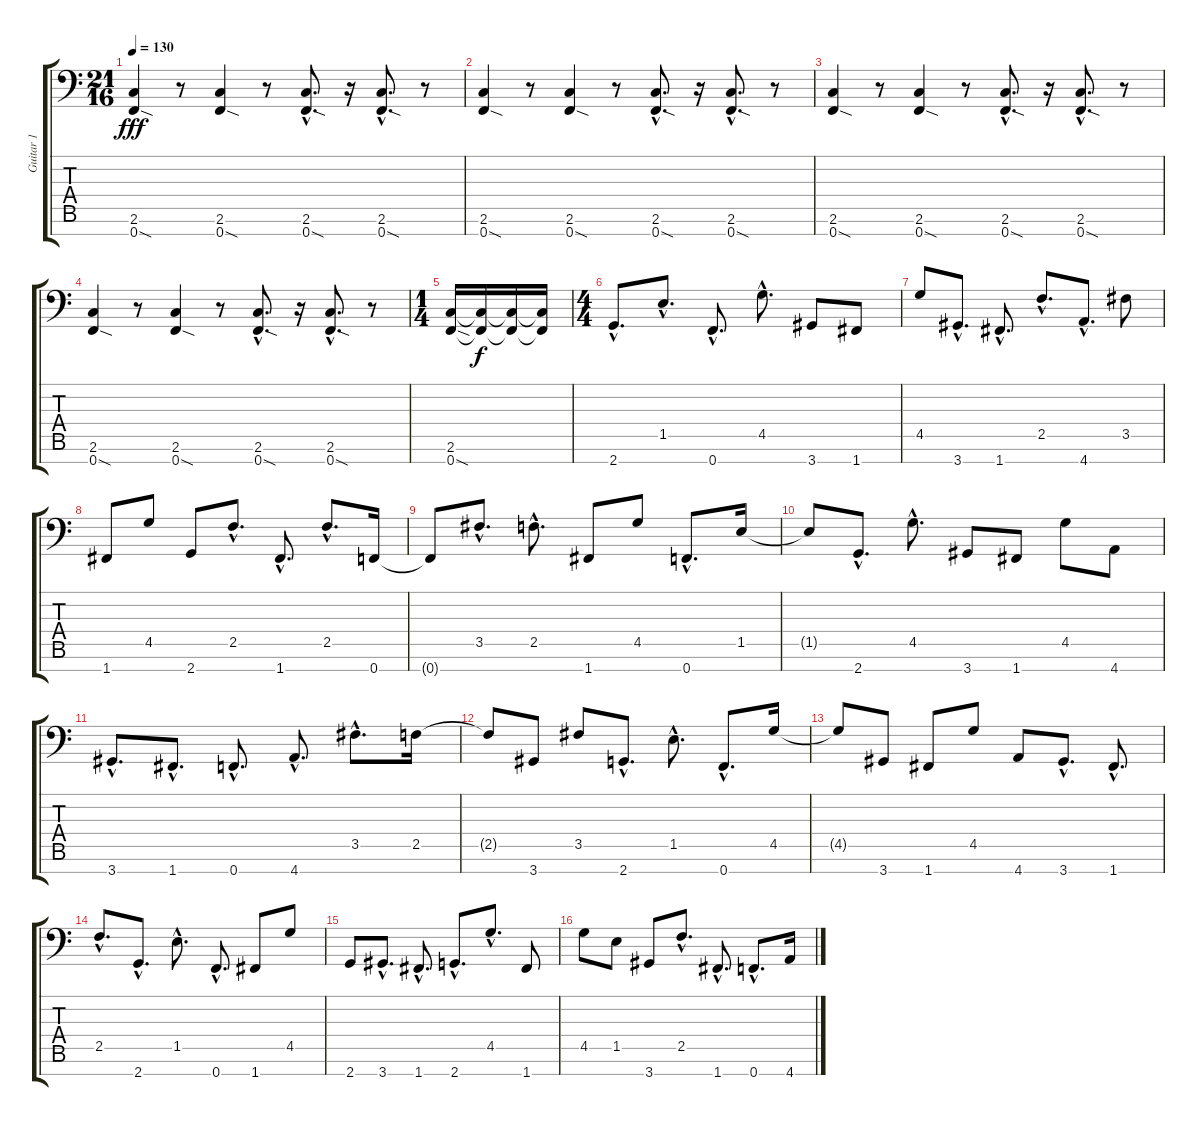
\track ("Guitar 1" "Guitar 1") {instrument overdrivenguitar}
\staff {score tabs}
\tuning (Bb3 Gb3 Db3 Ab2 Eb2 Bb1 F1) {hide}
\ts (21 16)
\tempo 130
\clef f4
\ks c
(2.6 0.7{sod}).4{dy fff} r.8 (2.6 0.7{sod}).4 r.8 (2.6{hac} 0.7{sod hac}).8{d} r.16 (2.6{hac} 0.7{sod hac}).8{d} r.8 |
(2.6 0.7{sod}).4 r.8 (2.6 0.7{sod}).4 r.8 (2.6{hac} 0.7{sod hac}).8{d} r.16 (2.6{hac} 0.7{sod hac}).8{d} r.8 |
(2.6 0.7{sod}).4 r.8 (2.6 0.7{sod}).4 r.8 (2.6{hac} 0.7{sod hac}).8{d} r.16 (2.6{hac} 0.7{sod hac}).8{d} r.8 |
(2.6 0.7{sod}).4 r.8 (2.6 0.7{sod}).4 r.8 (2.6{hac} 0.7{sod hac}).8{d} r.16 (2.6{hac} 0.7{sod hac}).8{d} r.8 |
\ts (1 4)
(2.6 0.7{sod}).16 (2.6{t} 0.7{t}).16{dy f} (2.6{t} 0.7{t}).16 (2.6{t} 0.7{t}).16 |
\ts (4 4)
2.7{hac}.8{d} 1.5{hac}.8{d} 0.7{hac}.8{d} 4.5{hac}.8{d} 3.7.8 1.7.8 |
4.5.8 3.7{hac}.8{d} 1.7{hac}.8{d} 2.5{hac}.8{d} 4.7{hac}.8{d} 3.5.8 |
1.7.8 4.5.8 2.7.8 2.5{hac}.8{d} 1.7{hac}.8{d} 2.5{hac}.8{d} 0.7.16 |
0.7{t}.8 3.5{hac}.8{d} 2.5{hac}.8{d} 1.7.8 4.5.8 0.7{hac}.8{d} 1.5.16 |
1.5{t}.8 2.7{hac}.8{d} 4.5{hac}.8{d} 3.7.8 1.7.8 4.5.8 4.7.8 |
3.7{hac}.8{d} 1.7{hac}.8{d} 0.7{hac}.8{d} 4.7{hac}.8{d} 3.5{hac}.8{d} 2.5.16 |
2.5{t}.8 3.7.8 3.5.8 2.7{hac}.8{d} 1.5{hac}.8{d} 0.7{hac}.8{d} 4.5.16 |
4.5{t}.8 3.7.8 1.7.8 4.5.8 4.7.8 3.7{hac}.8{d} 1.7{hac}.8{d} |
2.5{hac}.8{d} 2.7{hac}.8{d} 1.5{hac}.8{d} 0.7{hac}.8{d} 1.7.8 4.5.8 |
2.7.8 3.7{hac}.8{d} 1.7{hac}.8{d} 2.7{hac}.8{d} 4.5{hac}.8{d} 1.7.8 |
4.5.8 1.5.8 3.7.8 2.5{hac}.8{d} 1.7{hac}.8{d} 0.7{hac}.8{d} 4.7.16
